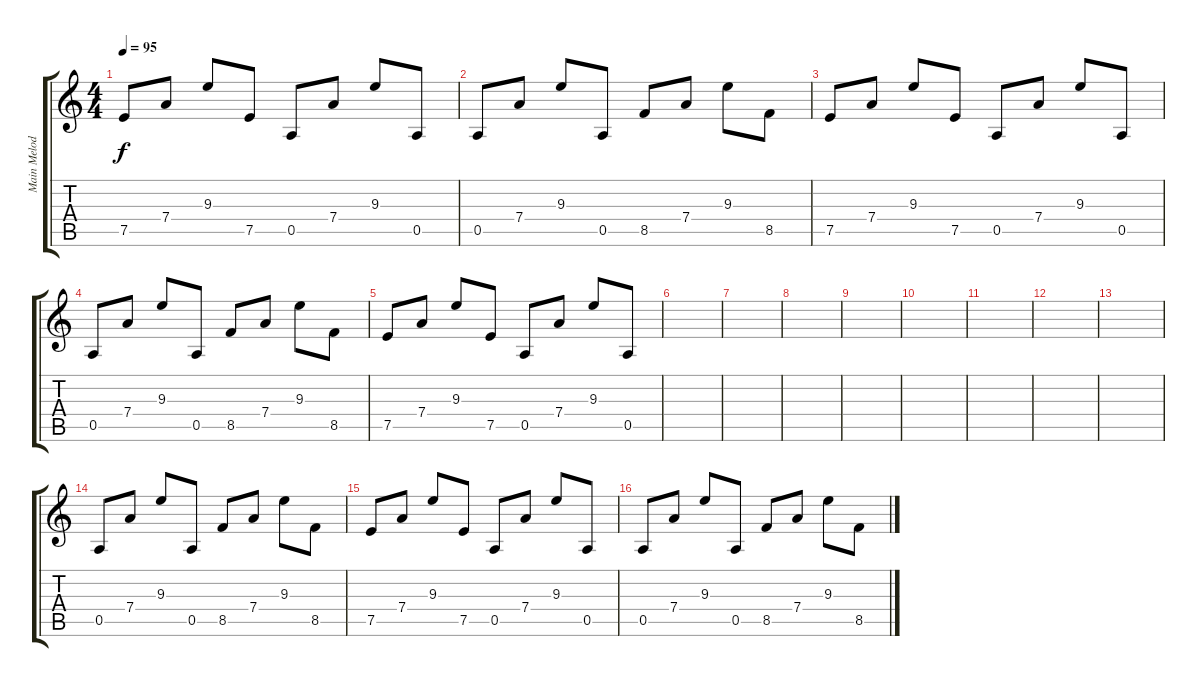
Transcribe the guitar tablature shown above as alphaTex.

\track ("Main Melody" "Main Melod") {instrument electricguitarclean}
\staff {score tabs}
\tuning (E4 B3 G3 D3 A2 E2) {hide}
\ts (4 4)
\tempo 95
\clef g2
\ks c
7.5.8{dy f} 7.4.8 9.3.8 7.5.8 0.5.8 7.4.8 9.3.8 0.5.8 |
0.5.8 7.4.8 9.3.8 0.5.8 8.5.8 7.4.8 9.3.8 8.5.8 |
7.5.8 7.4.8 9.3.8 7.5.8 0.5.8 7.4.8 9.3.8 0.5.8 |
0.5.8 7.4.8 9.3.8 0.5.8 8.5.8 7.4.8 9.3.8 8.5.8 |
7.5.8 7.4.8 9.3.8 7.5.8 0.5.8 7.4.8 9.3.8 0.5.8 |
|
|
|
|
|
|
|
|
0.5.8 7.4.8 9.3.8 0.5.8 8.5.8 7.4.8 9.3.8 8.5.8 |
7.5.8 7.4.8 9.3.8 7.5.8 0.5.8 7.4.8 9.3.8 0.5.8 |
0.5.8 7.4.8 9.3.8 0.5.8 8.5.8 7.4.8 9.3.8 8.5.8
